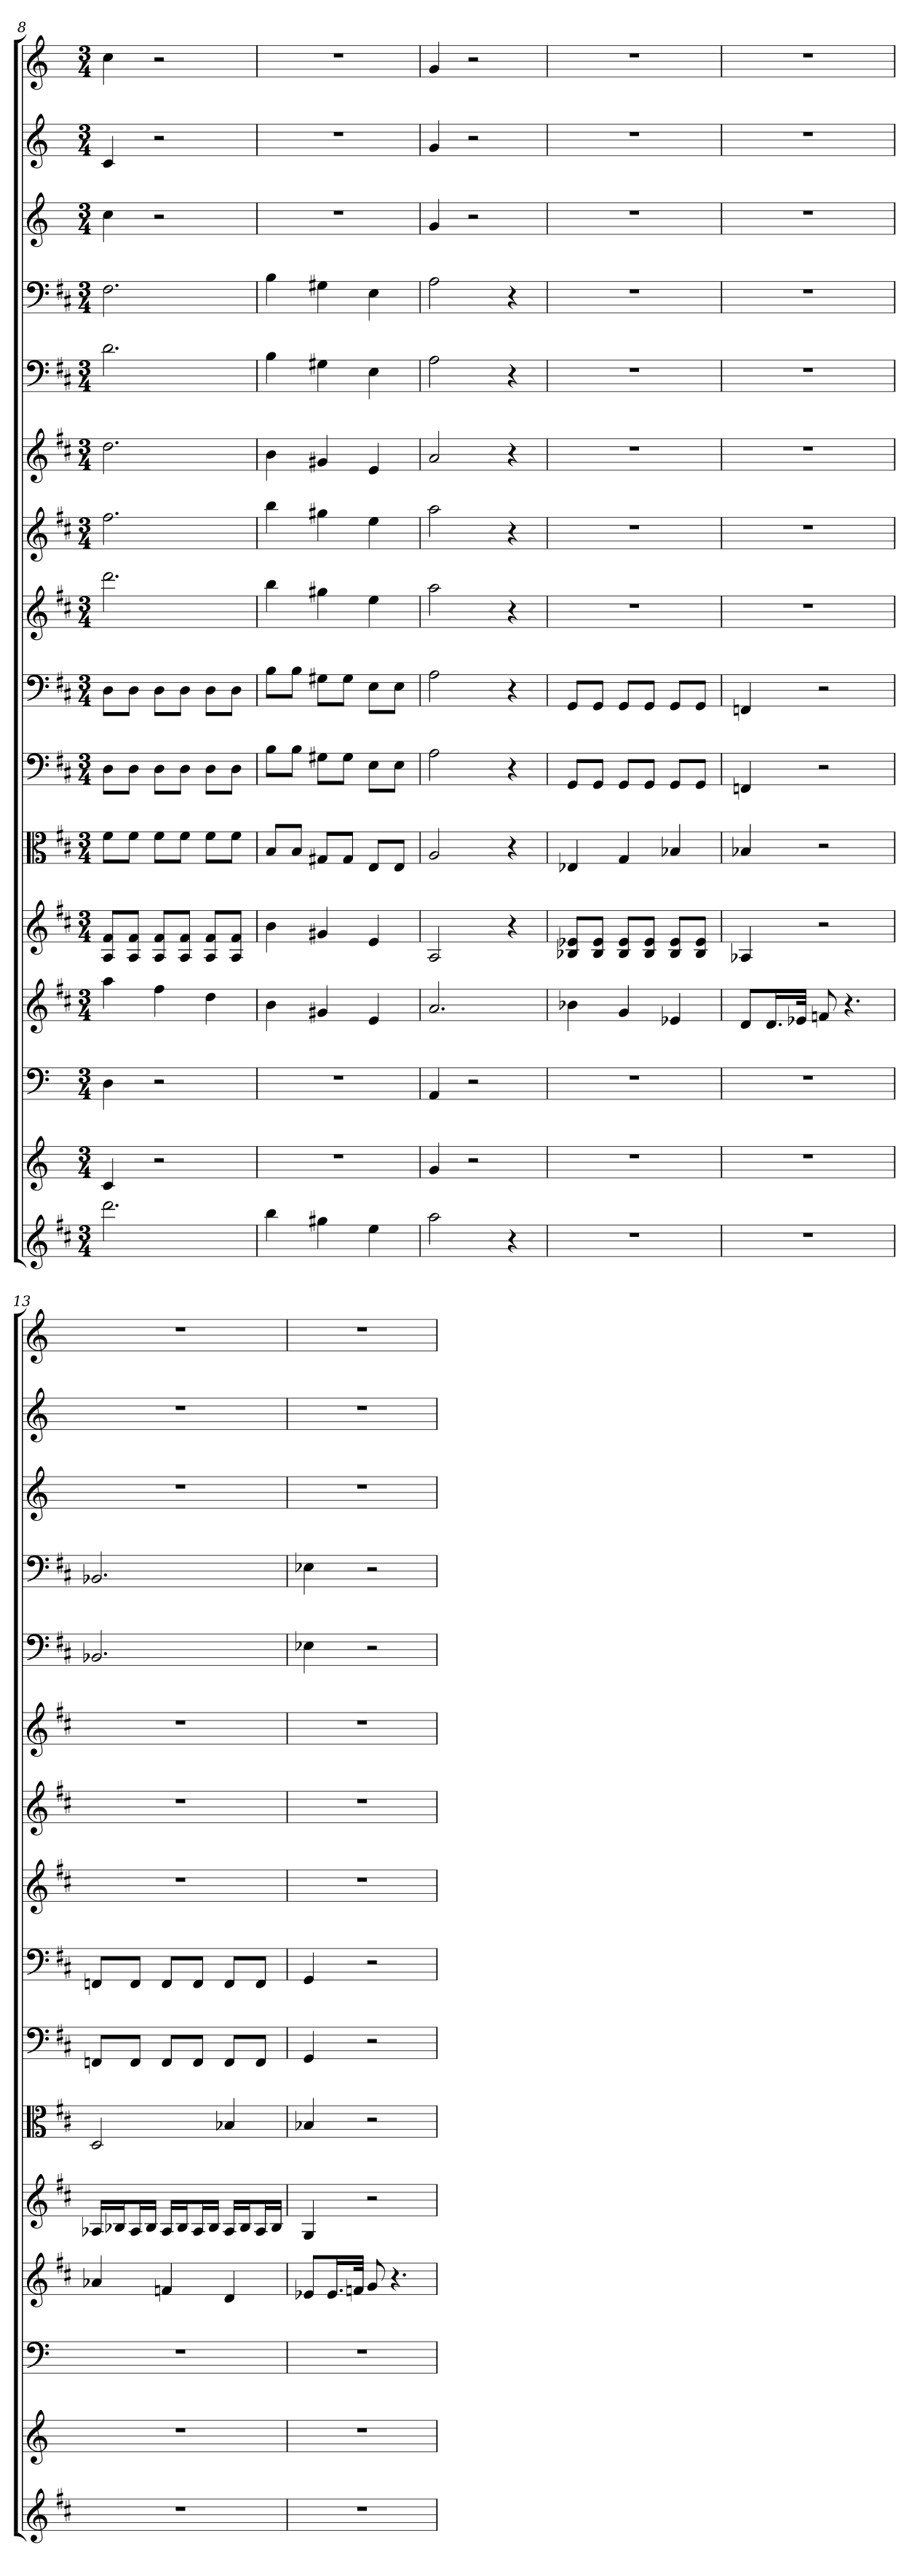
**kern	**kern	**kern	**kern	**kern	**kern	**kern	**kern	**kern	**kern	**kern	**kern	**kern	**kern	**kern	**kern
*part16	*part15	*part14	*part13	*part12	*part11	*part10	*part9	*part8	*part7	*part6	*part5	*part4	*part3	*part2	*part1
*staff16	*staff15	*staff14	*staff13	*staff12	*staff11	*staff10	*staff9	*staff8	*staff7	*staff6	*staff5	*staff4	*staff3	*staff2	*staff1
*	*	*clefF4	*	*	*clefC3	*clefF4	*clefF4	*	*	*	*clefF4	*clefF4	*	*	*
*k[f#c#]	*k[]	*k[]	*k[f#c#]	*k[f#c#]	*k[f#c#]	*k[f#c#]	*k[f#c#]	*k[f#c#]	*k[f#c#]	*k[f#c#]	*k[f#c#]	*k[f#c#]	*k[]	*k[]	*k[]
*M3/4	*M3/4	*M3/4	*M3/4	*M3/4	*M3/4	*M3/4	*M3/4	*M3/4	*M3/4	*M3/4	*M3/4	*M3/4	*M3/4	*M3/4	*M3/4
=8	=8	=8	=8	=8	=8	=8	=8	=8	=8	=8	=8	=8	=8	=8	=8
2.ddd	4c	4D	4aa	8A 8f#L	8f#\L	8D\L	8D\L	2.ddd	2.ff#	2.dd	2.d	2.F#	4cc	4c	4cc
.	.	.	.	8A 8f#J	8f#\J	8D\J	8D\J	.	.	.	.	.	.	.	.
.	2r	2r	4ff#	8A 8f#L	8f#\L	8D\L	8D\L	.	.	.	.	.	2r	2r	2r
.	.	.	.	8A 8f#J	8f#\J	8D\J	8D\J	.	.	.	.	.	.	.	.
.	.	.	4dd	8A 8f#L	8f#\L	8D\L	8D\L	.	.	.	.	.	.	.	.
.	.	.	.	8A 8f#J	8f#\J	8D\J	8D\J	.	.	.	.	.	.	.	.
=9	=9	=9	=9	=9	=9	=9	=9	=9	=9	=9	=9	=9	=9	=9	=9
4bb	2.r	2.r	4b	4b	8B/L	8B\L	8B\L	4bb	4bb	4b	4B	4B	2.r	2.r	2.r
.	.	.	.	.	8B/J	8B\J	8B\J	.	.	.	.	.	.	.	.
4gg#X	.	.	4g#X	4g#X	8G#X/L	8G#X\L	8G#X\L	4gg#X	4gg#X	4g#X	4G#X	4G#X	.	.	.
.	.	.	.	.	8G#/J	8G#\J	8G#\J	.	.	.	.	.	.	.	.
4ee	.	.	4e	4e	8E/L	8E\L	8E\L	4ee	4ee	4e	4E	4E	.	.	.
.	.	.	.	.	8E/J	8E\J	8E\J	.	.	.	.	.	.	.	.
=10	=10	=10	=10	=10	=10	=10	=10	=10	=10	=10	=10	=10	=10	=10	=10
2aa	4g	4AA	2.a	2A	2A	2A	2A	2aa	2aa	2a	2A	2A	4g	4g	4g
.	2r	2r	.	.	.	.	.	.	.	.	.	.	2r	2r	2r
4r	.	.	.	4r	4r	4r	4r	4r	4r	4r	4r	4r	.	.	.
=11	=11	=11	=11	=11	=11	=11	=11	=11	=11	=11	=11	=11	=11	=11	=11
2.r	2.r	2.r	4b-X	8B-X 8e-XL	4E-X	8GG/L	8GG/L	2.r	2.r	2.r	2.r	2.r	2.r	2.r	2.r
.	.	.	.	8B- 8e-J	.	8GG/J	8GG/J	.	.	.	.	.	.	.	.
.	.	.	4g	8B- 8e-L	4G	8GG/L	8GG/L	.	.	.	.	.	.	.	.
.	.	.	.	8B- 8e-J	.	8GG/J	8GG/J	.	.	.	.	.	.	.	.
.	.	.	4e-X	8B- 8e-L	4B-X	8GG/L	8GG/L	.	.	.	.	.	.	.	.
.	.	.	.	8B- 8e-J	.	8GG/J	8GG/J	.	.	.	.	.	.	.	.
=12	=12	=12	=12	=12	=12	=12	=12	=12	=12	=12	=12	=12	=12	=12	=12
2.r	2.r	2.r	8dL	4A-X	4B-X	4FFn	4FFn	2.r	2.r	2.r	2.r	2.r	2.r	2.r	2.r
.	.	.	16.dL	.	.	.	.	.	.	.	.	.	.	.	.
.	.	.	32e-XJJk	.	.	.	.	.	.	.	.	.	.	.	.
.	.	.	8fn	2r	2r	2r	2r	.	.	.	.	.	.	.	.
.	.	.	4.r	.	.	.	.	.	.	.	.	.	.	.	.
=13	=13	=13	=13	=13	=13	=13	=13	=13	=13	=13	=13	=13	=13	=13	=13
2.r	2.r	2.r	4a-X	16A-XLL	2D	8FFn/L	8FFn/L	2.r	2.r	2.r	2.BB-X	2.BB-X	2.r	2.r	2.r
.	.	.	.	16B-XJ	.	.	.	.	.	.	.	.	.	.	.
.	.	.	.	16A-L	.	8FF/J	8FF/J	.	.	.	.	.	.	.	.
.	.	.	.	16B-JJ	.	.	.	.	.	.	.	.	.	.	.
.	.	.	4fn	16A-LL	.	8FF/L	8FF/L	.	.	.	.	.	.	.	.
.	.	.	.	16B-J	.	.	.	.	.	.	.	.	.	.	.
.	.	.	.	16A-L	.	8FF/J	8FF/J	.	.	.	.	.	.	.	.
.	.	.	.	16B-JJ	.	.	.	.	.	.	.	.	.	.	.
.	.	.	4d	16A-LL	4B-X	8FF/L	8FF/L	.	.	.	.	.	.	.	.
.	.	.	.	16B-J	.	.	.	.	.	.	.	.	.	.	.
.	.	.	.	16A-L	.	8FF/J	8FF/J	.	.	.	.	.	.	.	.
.	.	.	.	16B-JJ	.	.	.	.	.	.	.	.	.	.	.
=14	=14	=14	=14	=14	=14	=14	=14	=14	=14	=14	=14	=14	=14	=14	=14
2.r	2.r	2.r	8e-XL	4G	4B-X	4GG	4GG	2.r	2.r	2.r	4E-X	4E-X	2.r	2.r	2.r
.	.	.	16.e-L	.	.	.	.	.	.	.	.	.	.	.	.
.	.	.	32fnJJk	.	.	.	.	.	.	.	.	.	.	.	.
.	.	.	8g	2r	2r	2r	2r	.	.	.	2r	2r	.	.	.
.	.	.	4.r	.	.	.	.	.	.	.	.	.	.	.	.
=	=	=	=	=	=	=	=	=	=	=	=	=	=	=	=
*-	*-	*-	*-	*-	*-	*-	*-	*-	*-	*-	*-	*-	*-	*-	*-
